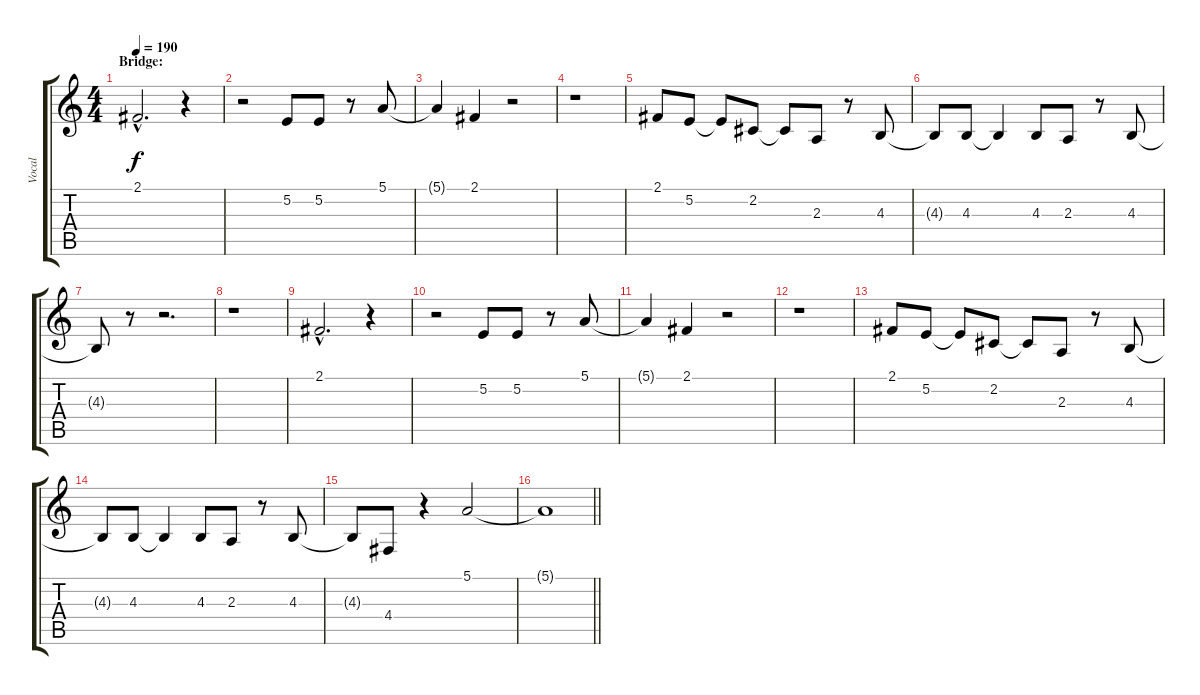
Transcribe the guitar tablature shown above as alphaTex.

\track ("Vocal" "Vocal") {instrument oboe}
\staff {score tabs}
\tuning (E4 B3 G3 D3 A2 E2) {hide}
\ts (4 4)
\section ("" "Bridge:")
\tempo 190
\clef g2
\ks c
2.1{hac}.2{d dy f} r.4 |
r.2 5.2.8 5.2.8 r.8 5.1.8 |
5.1{t}.4 2.1.4 r.2 |
r.1 |
2.1.8 5.2.8 5.2{t}.8 2.2.8 2.2{t}.8 2.3.8 r.8 4.3.8 |
4.3{t}.8 4.3.8 4.3{t}.4 4.3.8 2.3.8 r.8 4.3.8 |
4.3{t}.8 r.8 r.2{d} |
r.1 |
2.1{hac}.2{d} r.4 |
r.2 5.2.8 5.2.8 r.8 5.1.8 |
5.1{t}.4 2.1.4 r.2 |
r.1 |
2.1.8 5.2.8 5.2{t}.8 2.2.8 2.2{t}.8 2.3.8 r.8 4.3.8 |
4.3{t}.8 4.3.8 4.3{t}.4 4.3.8 2.3.8 r.8 4.3.8 |
4.3{t}.8 4.4.8 r.4 5.1.2 |
\barLineRight lightlight
5.1{t}.1
